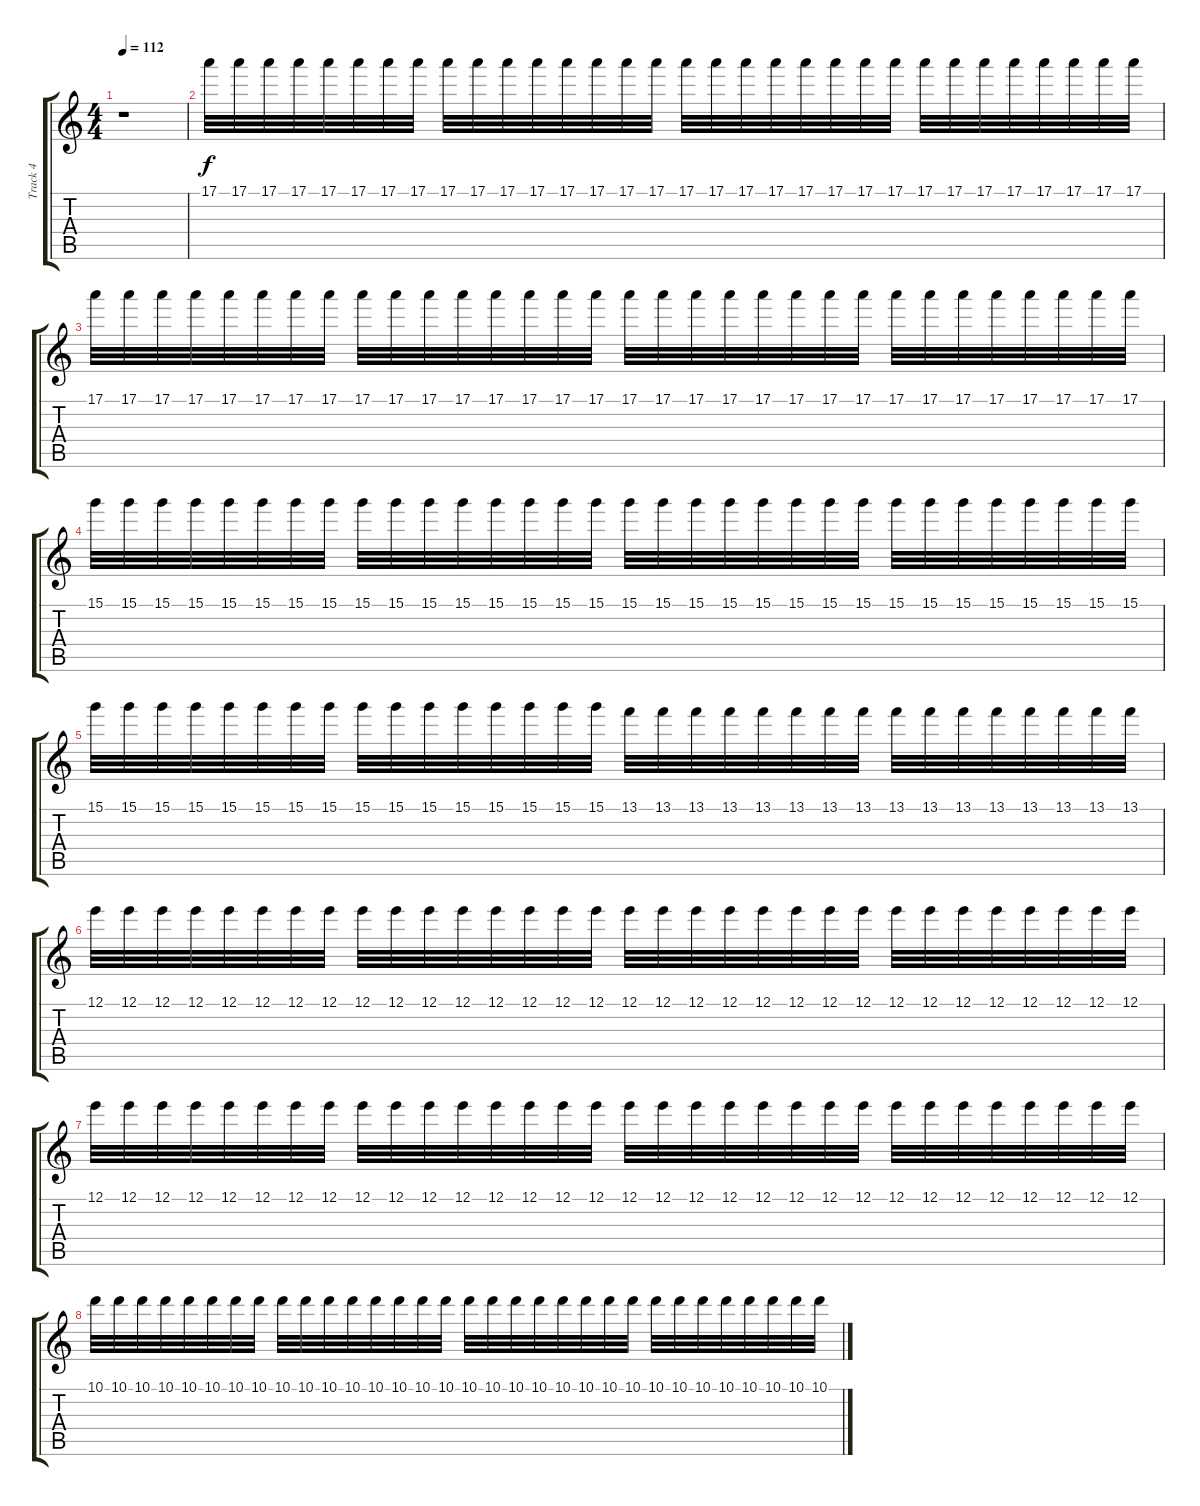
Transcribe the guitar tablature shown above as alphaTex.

\track ("Track 4" "Track 4") {instrument electricguitarjazz}
\staff {score tabs}
\tuning (E4 B3 G3 D3 A2 E2) {hide}
\ts (4 4)
\tempo 112
\clef g2
\ks c
r.1{dy f} |
17.1.32 17.1.32 17.1.32 17.1.32 17.1.32 17.1.32 17.1.32 17.1.32 17.1.32 17.1.32 17.1.32 17.1.32 17.1.32 17.1.32 17.1.32 17.1.32 17.1.32 17.1.32 17.1.32 17.1.32 17.1.32 17.1.32 17.1.32 17.1.32 17.1.32 17.1.32 17.1.32 17.1.32 17.1.32 17.1.32 17.1.32 17.1.32 |
17.1.32 17.1.32 17.1.32 17.1.32 17.1.32 17.1.32 17.1.32 17.1.32 17.1.32 17.1.32 17.1.32 17.1.32 17.1.32 17.1.32 17.1.32 17.1.32 17.1.32 17.1.32 17.1.32 17.1.32 17.1.32 17.1.32 17.1.32 17.1.32 17.1.32 17.1.32 17.1.32 17.1.32 17.1.32 17.1.32 17.1.32 17.1.32 |
15.1.32 15.1.32 15.1.32 15.1.32 15.1.32 15.1.32 15.1.32 15.1.32 15.1.32 15.1.32 15.1.32 15.1.32 15.1.32 15.1.32 15.1.32 15.1.32 15.1.32 15.1.32 15.1.32 15.1.32 15.1.32 15.1.32 15.1.32 15.1.32 15.1.32 15.1.32 15.1.32 15.1.32 15.1.32 15.1.32 15.1.32 15.1.32 |
15.1.32 15.1.32 15.1.32 15.1.32 15.1.32 15.1.32 15.1.32 15.1.32 15.1.32 15.1.32 15.1.32 15.1.32 15.1.32 15.1.32 15.1.32 15.1.32 13.1.32 13.1.32 13.1.32 13.1.32 13.1.32 13.1.32 13.1.32 13.1.32 13.1.32 13.1.32 13.1.32 13.1.32 13.1.32 13.1.32 13.1.32 13.1.32 |
12.1.32 12.1.32 12.1.32 12.1.32 12.1.32 12.1.32 12.1.32 12.1.32 12.1.32 12.1.32 12.1.32 12.1.32 12.1.32 12.1.32 12.1.32 12.1.32 12.1.32 12.1.32 12.1.32 12.1.32 12.1.32 12.1.32 12.1.32 12.1.32 12.1.32 12.1.32 12.1.32 12.1.32 12.1.32 12.1.32 12.1.32 12.1.32 |
12.1.32 12.1.32 12.1.32 12.1.32 12.1.32 12.1.32 12.1.32 12.1.32 12.1.32 12.1.32 12.1.32 12.1.32 12.1.32 12.1.32 12.1.32 12.1.32 12.1.32 12.1.32 12.1.32 12.1.32 12.1.32 12.1.32 12.1.32 12.1.32 12.1.32 12.1.32 12.1.32 12.1.32 12.1.32 12.1.32 12.1.32 12.1.32 |
10.1.32 10.1.32 10.1.32 10.1.32 10.1.32 10.1.32 10.1.32 10.1.32 10.1.32 10.1.32 10.1.32 10.1.32 10.1.32 10.1.32 10.1.32 10.1.32 10.1.32 10.1.32 10.1.32 10.1.32 10.1.32 10.1.32 10.1.32 10.1.32 10.1.32 10.1.32 10.1.32 10.1.32 10.1.32 10.1.32 10.1.32 10.1.32
